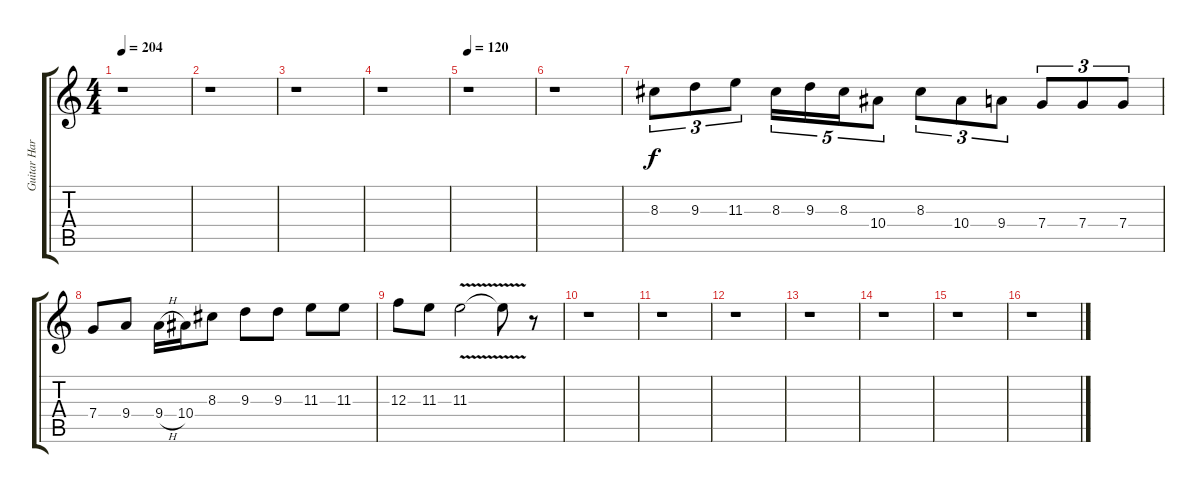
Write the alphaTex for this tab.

\track ("Guitar Harmonies" "Guitar Har") {instrument distortionguitar}
\staff {score tabs}
\tuning (D4 A3 F3 C3 G2 D2) {hide}
\ts (4 4)
\tempo 204
\clef g2
\ks c
r.1{dy f} |
r.1 |
r.1 |
r.1 |
\tempo 120
r.1 |
r.1 |
8.3.8{tu (3 2)} 9.3.8{tu (3 2)} 11.3.8{tu (3 2)} 8.3.16{tu (5 4)} 9.3.16{tu (5 4)} 8.3.16{tu (5 4)} 10.4.8{tu (5 4)} 8.3.8{tu (3 2)} 10.4.8{tu (3 2)} 9.4.8{tu (3 2)} 7.4.8{tu (3 2)} 7.4.8{tu (3 2)} 7.4.8{tu (3 2)} |
7.4.8 9.4.8 9.4{h}.16 10.4.16 8.3.8 9.3.8 9.3.8 11.3.8 11.3.8 |
12.3.8 11.3.8 11.3{v}.2 11.3{t}.8 r.8 |
r.1 |
r.1 |
r.1 |
r.1 |
r.1 |
r.1 |
r.1
